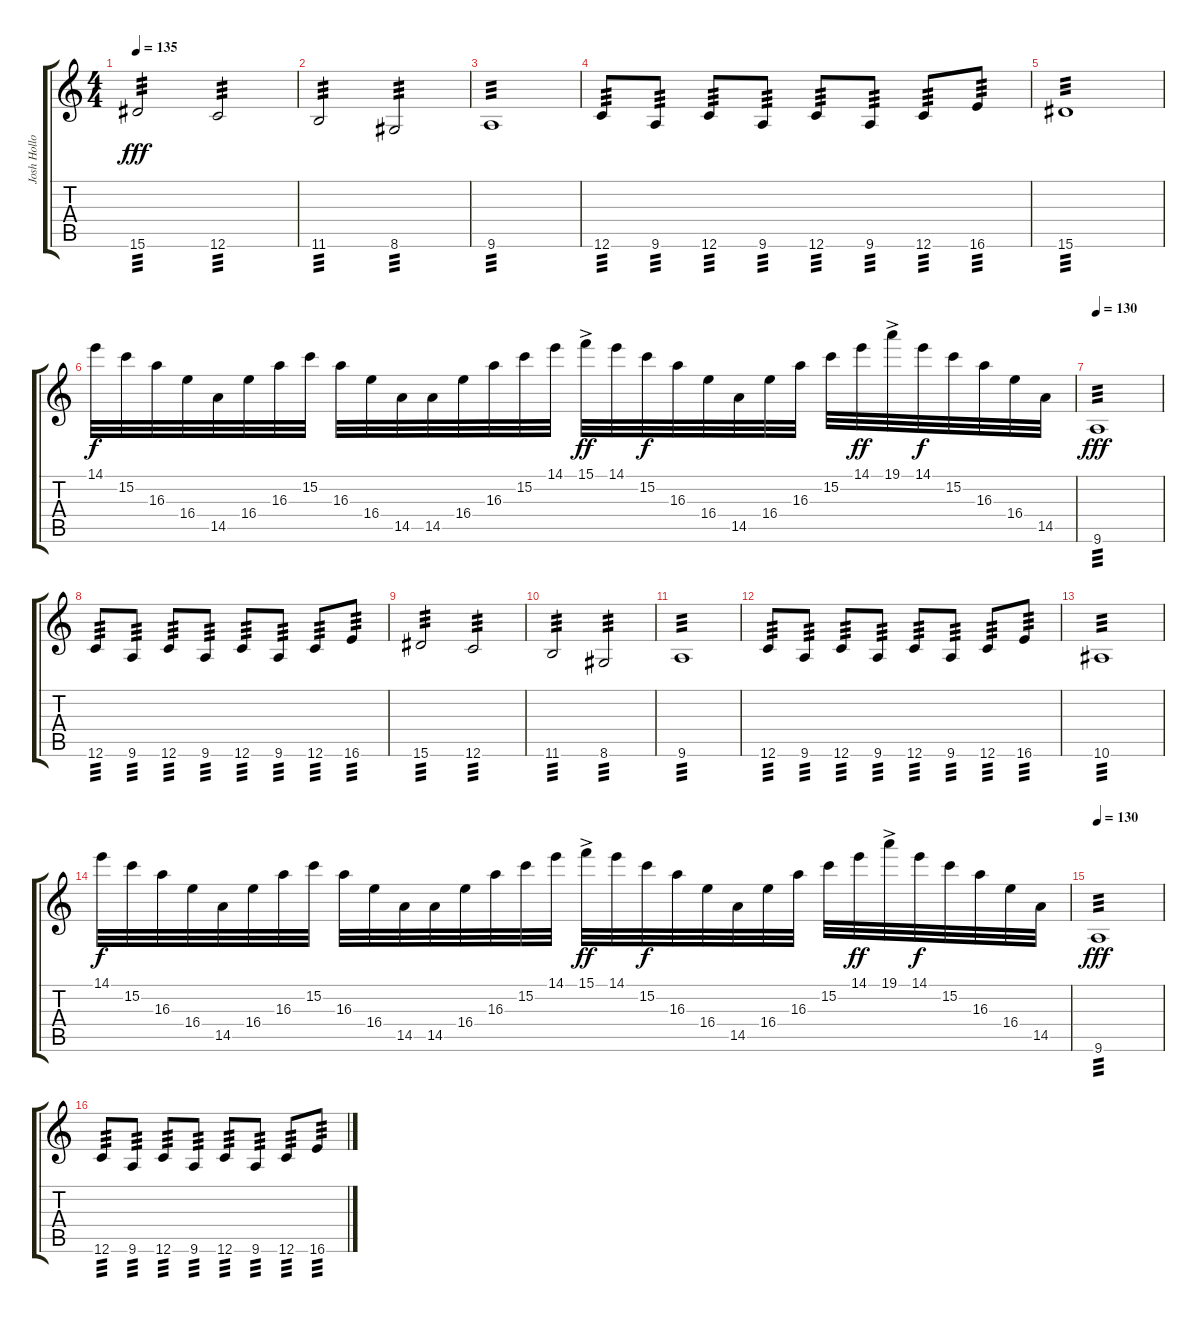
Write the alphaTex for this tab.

\track ("Josh Holloway" "Josh Hollo") {instrument distortionguitar}
\staff {score tabs}
\tuning (D4 A3 F3 C3 G2 C2) {hide}
\ts (4 4)
\tempo 135
\clef g2
\ks c
15.6.2{tp 3 dy fff} 12.6.2{tp 3} |
11.6.2{tp 3} 8.6.2{tp 3} |
9.6.1{tp 3} |
12.6.8{tp 3} 9.6.8{tp 3} 12.6.8{tp 3} 9.6.8{tp 3} 12.6.8{tp 3} 9.6.8{tp 3} 12.6.8{tp 3} 16.6.8{tp 3} |
15.6.1{tp 3} |
14.1.32{dy f} 15.2.32 16.3.32 16.4.32 14.5.32 16.4.32 16.3.32 15.2.32 16.3.32 16.4.32 14.5.32 14.5.32 16.4.32 16.3.32 15.2.32 14.1.32 15.1{ac}.32{dy ff} 14.1.32 15.2.32{dy f} 16.3.32 16.4.32 14.5.32 16.4.32 16.3.32 15.2.32 14.1.32{dy ff} 19.1{ac}.32 14.1.32{dy f} 15.2.32 16.3.32 16.4.32 14.5.32 |
\tempo 130
9.6.1{tp 3 dy fff} |
12.6.8{tp 3} 9.6.8{tp 3} 12.6.8{tp 3} 9.6.8{tp 3} 12.6.8{tp 3} 9.6.8{tp 3} 12.6.8{tp 3} 16.6.8{tp 3} |
15.6.2{tp 3} 12.6.2{tp 3} |
11.6.2{tp 3} 8.6.2{tp 3} |
9.6.1{tp 3} |
12.6.8{tp 3} 9.6.8{tp 3} 12.6.8{tp 3} 9.6.8{tp 3} 12.6.8{tp 3} 9.6.8{tp 3} 12.6.8{tp 3} 16.6.8{tp 3} |
10.6.1{tp 3} |
14.1.32{dy f} 15.2.32 16.3.32 16.4.32 14.5.32 16.4.32 16.3.32 15.2.32 16.3.32 16.4.32 14.5.32 14.5.32 16.4.32 16.3.32 15.2.32 14.1.32 15.1{ac}.32{dy ff} 14.1.32 15.2.32{dy f} 16.3.32 16.4.32 14.5.32 16.4.32 16.3.32 15.2.32 14.1.32{dy ff} 19.1{ac}.32 14.1.32{dy f} 15.2.32 16.3.32 16.4.32 14.5.32 |
\tempo 130
9.6.1{tp 3 dy fff} |
12.6.8{tp 3} 9.6.8{tp 3} 12.6.8{tp 3} 9.6.8{tp 3} 12.6.8{tp 3} 9.6.8{tp 3} 12.6.8{tp 3} 16.6.8{tp 3}
